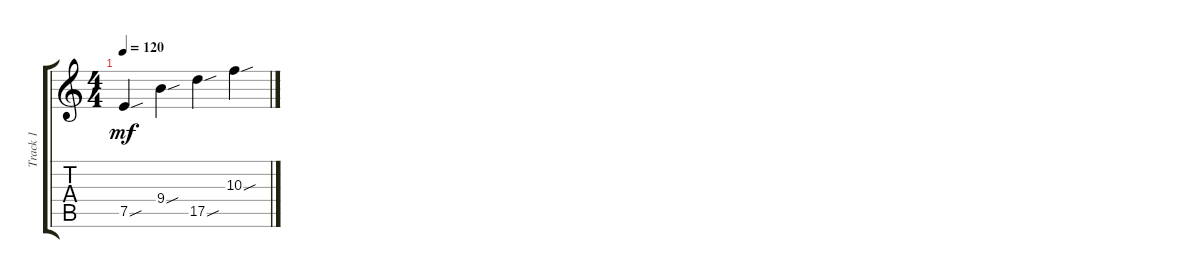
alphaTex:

\track ("Track 1" "Track 1") {instrument acousticguitarsteel}
\staff {score tabs}
\tuning (E4 B3 G3 D3 A2 E2) {hide}
\ts (4 4)
\tempo 120
\clef g2
\ks c
7.5{sou}.4{dy mf instrument acousticguitarsteel} 9.4{sou}.4 17.5{sou}.4 10.3{sou}.4
